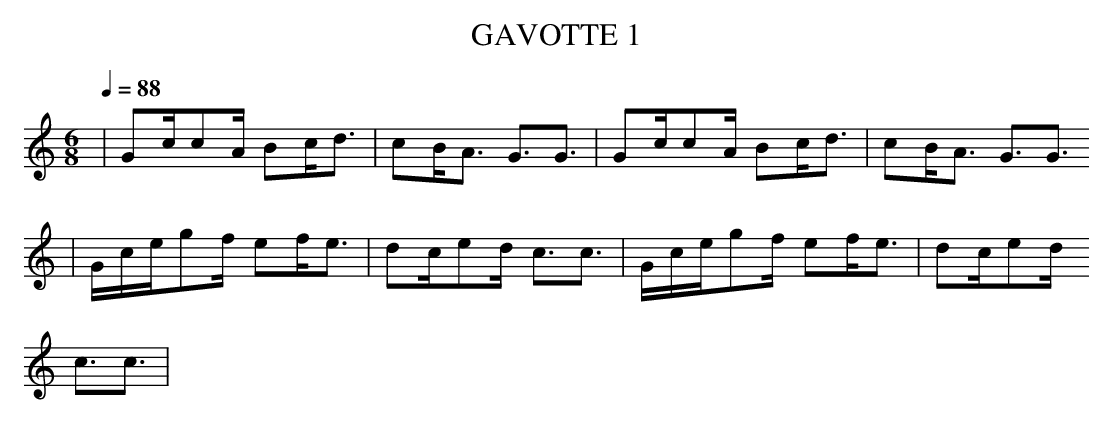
X:1
T:GAVOTTE 1
M:6/8
L:1/8
Q:1/4=88
K:C
|Gc/2cA/2 Bc/2d3/2|cB/2A3/2 G3/2G3/2|Gc/2cA/2 Bc/2d3/2|cB/2A3/2 G3/2G3/2
|
G/2c/2e/2gf/2 ef/2e3/2|dc/2ed/2 c3/2c3/2|G/2c/2e/2gf/2 ef/2e3/2|dc/2ed/2
 c3/2c3/2|
